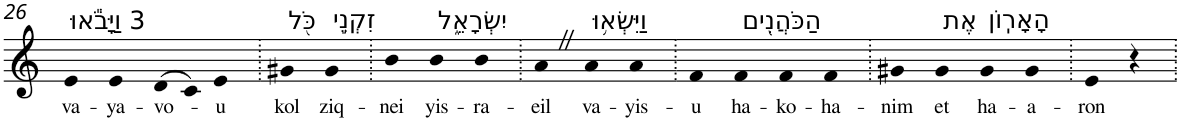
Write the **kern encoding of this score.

**kern	**text
*part1	*part1
*staff1	*staff1
*I"Piano	*
*I'Pno	*
!!LO:PB:g=z
*clefG2	*
*k[]	*
=26	=26
!LO:TX:a:t=3 וַיָּבֹ֕אוּ	!
!	!LO:LY:b
4e	va-
!	!LO:LY:b
4e	-ya-
!	!LO:LY:b
(>8d	-vo-
8c)	.
!	!LO:LY:b
4e	-u
=27.	=27.
!LO:TX:a:t=כֹּ֖ל	!
!	!LO:LY:b
4g#X	kol
!LO:TX:a:t=זִקְנֵ֣י	!
!	!LO:LY:b
4g#	ziq-
=28.	=28.
!	!LO:LY:b
4b	-nei
!LO:TX:a:t=יִשְׂרָאֵ֑ל	!
!	!LO:LY:b
4b	yis-
!	!LO:LY:b
4b	-ra-
=29.	=29.
!	!LO:LY:b
4aZ	-eil
!LO:TX:a:t=וַיִּשְׂא֥וּ	!
!	!LO:LY:b
4a	va-
!	!LO:LY:b
4a	-yis-
=30.	=30.
!	!LO:LY:b
4f	-u
!LO:TX:a:t=הַכֹּהֲנִ֖ים	!
!	!LO:LY:b
4f	ha-
!	!LO:LY:b
4f	-ko-
!	!LO:LY:b
4f	-ha-
=31.	=31.
!	!LO:LY:b
4g#X	-nim
!LO:TX:a:t=אֶת	!
!	!LO:LY:b
4g#	et
!LO:TX:a:t=הָאָרֽוֹן	!
!	!LO:LY:b
4g#	ha-
!	!LO:LY:b
4g#	-a-
=32.	=32.
!	!LO:LY:b
4e	-ron
4r	.
=.	=.
*-	*-
